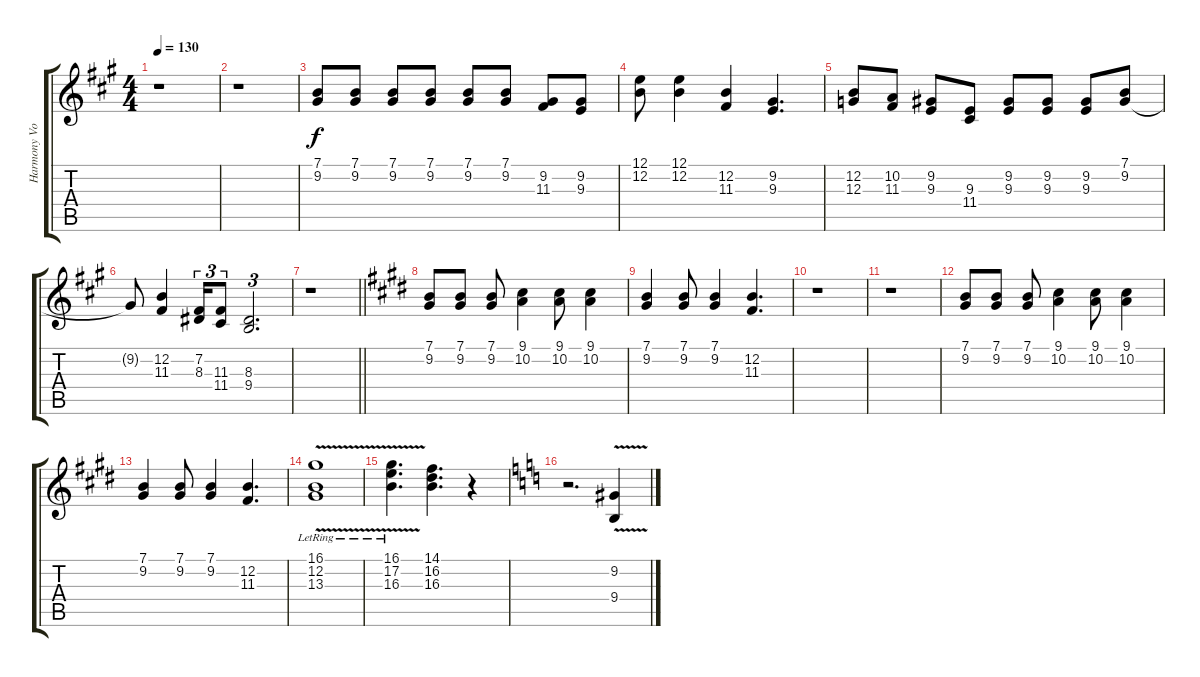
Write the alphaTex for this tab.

\track ("Harmony Vocals" "Harmony Vo") {instrument lead6voice}
\staff {score tabs}
\tuning (E4 B3 G3 D3 A2 E2) {hide}
\ts (4 4)
\tempo 130
\clef g2
\ks a
r.1{dy f} |
r.1 |
(7.1 9.2).8{volume 11} (7.1 9.2).8 (7.1 9.2).8 (7.1 9.2).8 (7.1 9.2).8 (7.1 9.2).8 (9.2 11.3).8 (9.2 9.3).8 |
(12.1 12.2).8 (12.1 12.2).4 (12.2 11.3).4 (9.2 9.3).4{d} |
(12.2 12.3).8 (10.2 11.3).8 (9.2 9.3).8 (9.3 11.4).8 (9.2 9.3).8 (9.2 9.3).8 (9.2 9.3).8 (7.1 9.2).8 |
9.2{t}.8 (12.2 11.3).4 (7.2 8.3).16{tu (3 2)} (11.3 11.4).8{tu (3 2)} (8.3 9.4).2{d tu (3 2)} |
\barLineRight lightlight
r.1 |
\ks e
(7.1 9.2).8 (7.1 9.2).8 (7.1 9.2).8 (9.1 10.2).4 (9.1 10.2).8 (9.1 10.2).4 |
\ks c#minor
(7.1 9.2).4 (7.1 9.2).8 (7.1 9.2).4 (12.2 11.3).4{d} |
\ks e
r.1 |
\ks c#minor
r.1 |
(7.1 9.2).8 (7.1 9.2).8 (7.1 9.2).8 (9.1 10.2).4 (9.1 10.2).8 (9.1 10.2).4 |
(7.1 9.2).4 (7.1 9.2).8 (7.1 9.2).4 (12.2 11.3).4{d} |
\ks e
(16.1{v lr} 12.2{v lr} 13.3{v lr}).1 |
\ks c#minor
(16.1{v} 17.2{v} 16.3{v lr}).4{d} (14.1 16.2 16.3).4{d} r.4 |
\ks c
r.2{d} (9.2{v ss} 9.4{v ss}).4{volume 16}
